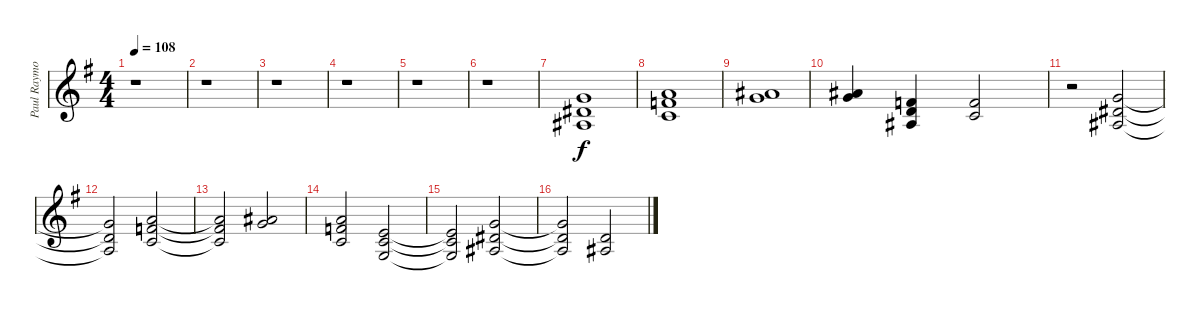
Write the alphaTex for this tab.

\track ("Paul Raymond Keyboards" "Paul Raymo") {instrument pad7halo}
\staff {score}
\tuning (E4 B3 G3 D3 A2 E2) {hide}
\ts (4 4)
\tempo 108
\clef g2
\ks g
r.1{dy f} |
r.1 |
r.1 |
r.1 |
r.1 |
r.1 |
(3.1 4.2 3.3).1 |
(5.1 6.2 5.3).1 |
(6.1 8.2).1 |
(6.1 8.2).4 (6.2 7.3 8.4).4 (1.1 1.2).2 |
r.2 (3.1 4.2 3.3).2 |
(3.1{t} 4.2{t} 3.3{t}).2 (5.1 6.2 5.3).2 |
(5.1{t} 6.2{t} 5.3{t}).2 (6.1 8.2).2 |
(5.1 6.2 5.3).2 (5.2 5.3 5.4).2 |
(5.2{t} 5.3{t} 5.4{t}).2 (3.1 4.2 3.3).2 |
(3.1{t} 4.2{t} 3.3{t}).2 (3.2 3.3).2
